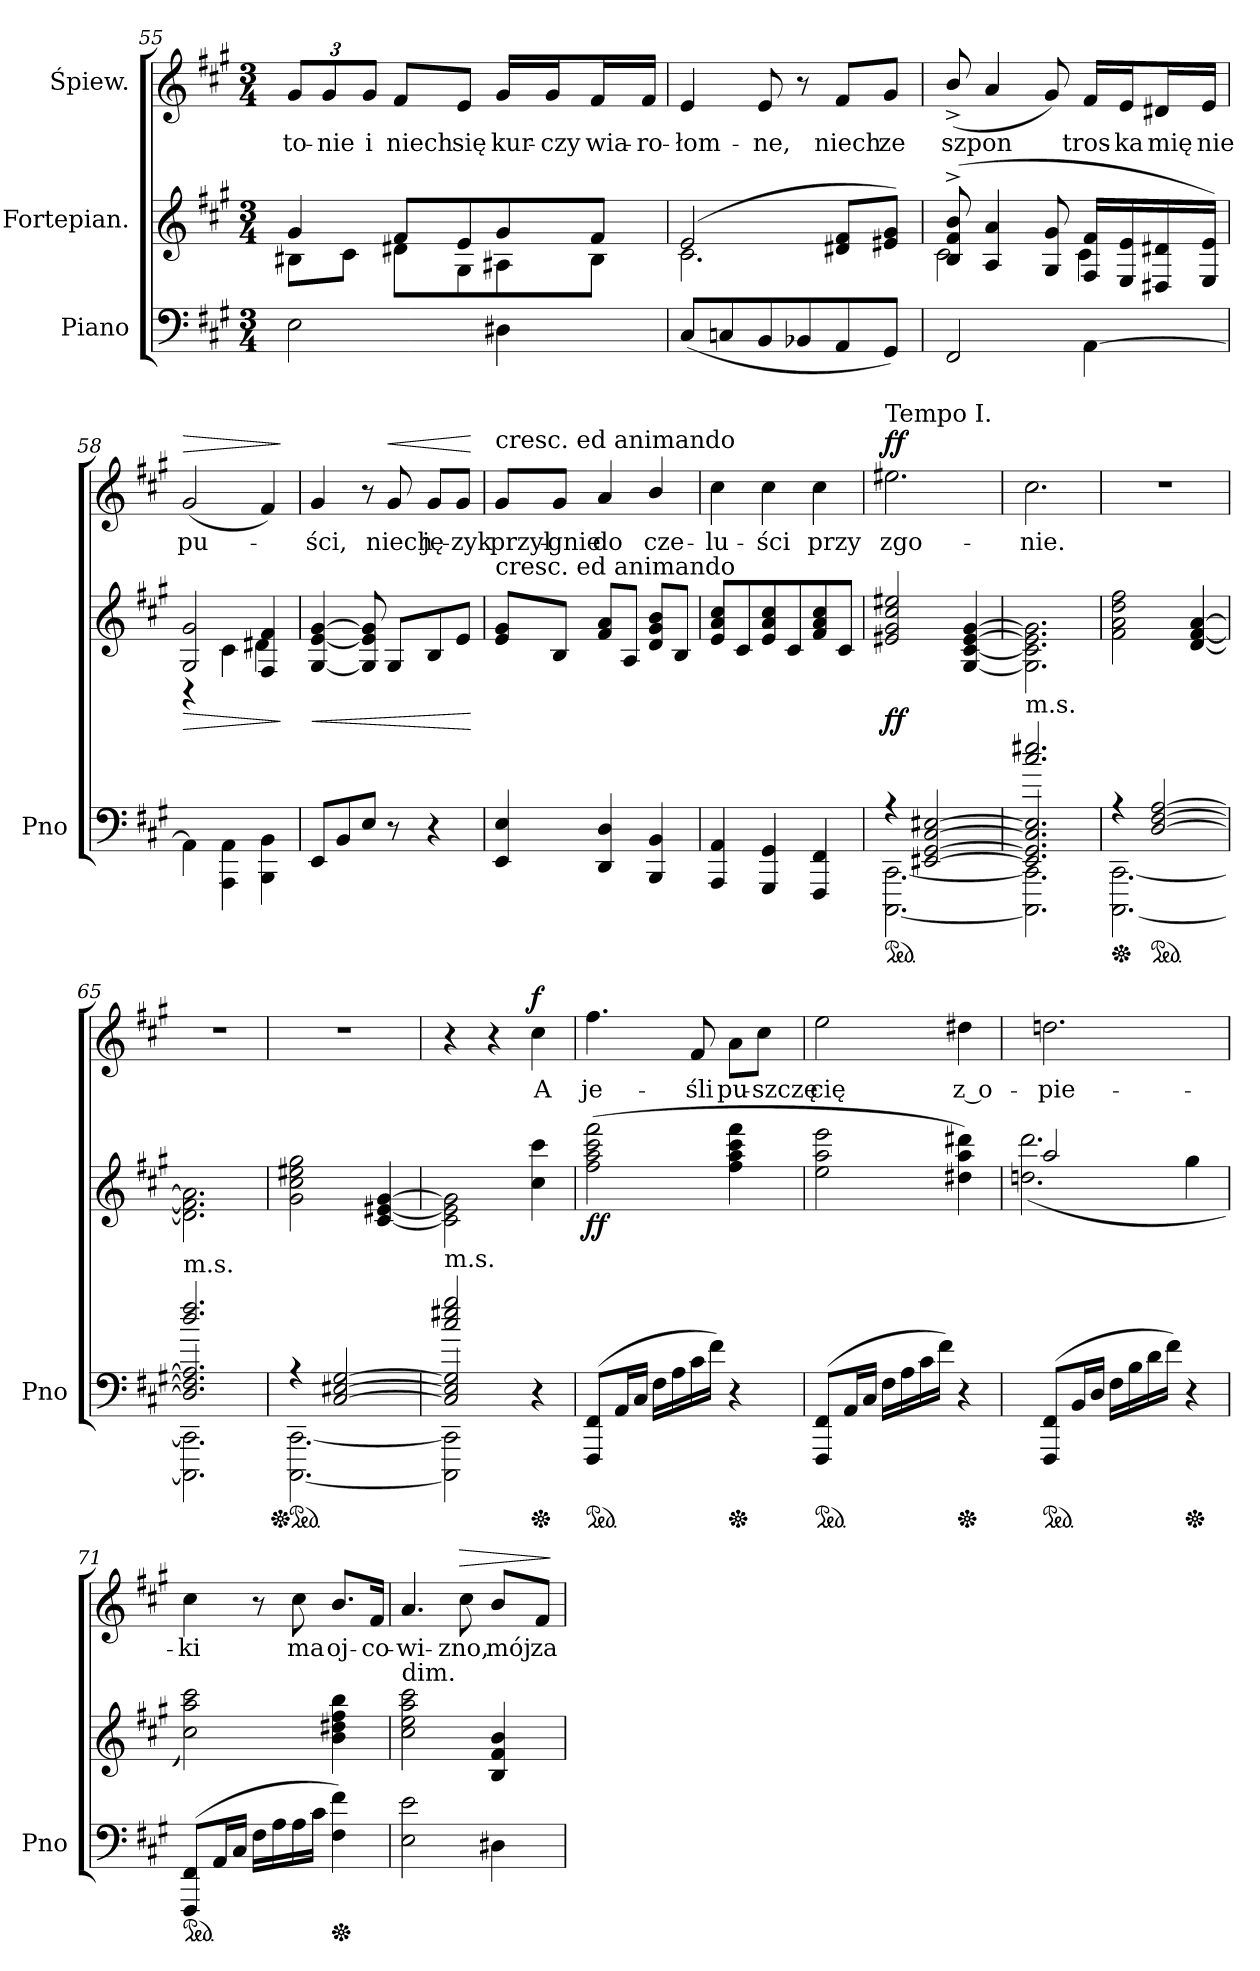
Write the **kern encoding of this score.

**kern	**kern	**dynam	**kern	**text	**dynam
*part3	*part2	*part2	*part1	*part1	*part1
*staff3	*staff2	*staff2	*staff1	*staff1	*staff1
*I"Piano	*I"Fortepian.	*	*I"Śpiew.	*	*
*I'Pno	*	*	*	*	*
*clefF4	*clefG2	*	*clefG2	*	*
*k[f#c#g#]	*k[f#c#g#]	*	*k[f#c#g#]	*	*
*f#:	*f#:	*	*f#:	*	*
*M3/4	*M3/4	*	*M3/4	*	*
=55	=55	=55	=55	=55	=55
*	*^	*	*	*	*
2E\	4g#/	8B#X\L	.	12g#/L	-to-	.
.	.	.	.	12g#/	-nie	.
.	.	8c#\J	.	.	.	.
.	.	.	.	12g#/J	i	.
.	8f#/L	8d#X\L	.	8f#/L	niech	.
.	8e/	8G#\	.	8e/J	się	.
4D#X\	8g#/	8A#X\	.	16g#/LL	kur-	.
.	.	.	.	16g#/J	-czy	.
.	8f#/J	8B#\J	.	16f#/L	wia-	.
.	.	.	.	16f#/JJ	-ro-	.
=56	=56	=56	=56	=56	=56	=56
(8C#/L	(2e/	2.c#\	.	4e/	-łom-	.
8Cn/	.	.	.	.	.	.
8BB/	.	.	.	8e/	-ne,	.
8BB-X/	.	.	.	8r	.	.
8AA/	8d#X/ 8f#/L	.	.	8f#/L	niech	.
8GG#/J)	8e#X/ 8g#/J)	.	.	8g#/J	ze	.
=57	=57	=57	=57	=57	=57	=57
2FF#/	(8B^/ 8f#^/ 8b^/	2c#\	.	(8b^>/	szpon	.
.	4A/ 4a/	.	.	4a/	.	.
.	8G#/ 8g#/	.	.	8g#/)	.	.
[4AA\	16F#/ 16f#/LL	4c#\	.	16f#/LL	tros-	.
.	16E/ 16e/	.	.	16e/J	-ka	.
.	16D#X/ 16d#X/	.	.	16d#X/L	mię	.
.	16E/ 16e/JJ)	.	.	16e/JJ	nie	.
=58	=58	=58	=58	=58	=58	=58
!	!	!	!LO:HP:b	!	!	!LO:HP:a
4AA\]	2G#/ 2g#/	4r	>	(2g#/	pu-	>
4AAA\ 4AA\	.	4c#\	.	.	.	.
4BBB\ 4BB\	4F#/ 4f#/	4d#X\	.	4f#/)	.	.
*	*v	*v	*	*	*	*
.	.	]	.	.	]
=59	=59	=59	=59	=59	=59
!	!	!LO:HP:b	!	!	!
8EE/L	[4G#/ [4e/ [4g#/	<	4g#/	-ści,	.
8BB/	.	.	.	.	.
8E/J	8G#]/ 8e]/ 8g#]/	.	8r	.	.
!	!	!	!	!	!LO:HP:a
8r	8G#/L	.	8g#/	niech	<
4r	8B/	.	8g#/L	ję-	.
.	8e/J	.	8g#/J	-zyk	.
.	.	[	.	.	[
=60	=60	=60	=60	=60	=60
!	!	!	!LO:TX:a:t=cresc. ed animando	!	!
!	!LO:TX:t=cresc. ed animando	!	!	!	!
4EE/ 4E/	8e/ 8g#/L	.	8g#/L	przyl-	.
.	8B/J	.	8g#/J	-gnie	.
4DD/ 4D/	8f#/ 8a/L	.	4a/	do	.
.	8A/J	.	.	.	.
4BBB/ 4BB/	8d/ 8g#/ 8b/L	.	4b/	cze-	.
.	8B/J	.	.	.	.
=61	=61	=61	=61	=61	=61
4AAA/ 4AA/	8e/ 8a/ 8cc#/L	.	4cc#\	-lu-	.
.	8c#/	.	.	.	.
4GGG#/ 4GG#/	8e/ 8a/ 8cc#/	.	4cc#\	-ści	.
.	8c#/	.	.	.	.
4FFF#/ 4FF#/	8f#/ 8a/ 8cc#/	.	4cc#\	przy	.
.	8c#/J	.	.	.	.
=62	=62	=62	=62	=62	=62
*^	*	*	*	*	*
!	!	!	!	!LO:TX:a:t=Tempo I.	!	!
!	!	!	!	!	!	!LO:DY:a
*ped	*	*	*	*	*	*
4r	[2.CCC#\ [2.CC#\	2e#X/ 2g#/ 2cc#/ 2ee#X/	ff	2.ee#X\	zgo-	ff
[2EE#X/ [2GG#/ [2C#/ [2E#X/	.	.	.	.	.	.
.	.	[4G#/ [4c#/ [4e#/ [4g#/	.	.	.	.
=63	=63	=63	=63	=63	=63	=63
*	*^	*	*	*	*	*
!LO:TX:a:t=m.s.	!	!	!	!	!	!	!
2.EE#]/ 2.GG#]/ 2.C#]/ 2.E#]/	2.CCC#]\ 2.CC#]\	2.cc#/ 2.ee#X/	2.G#]\ 2.c#]\ 2.e#]\ 2.g#]\	.	2.cc#\	-nie.	.
*	*v	*v	*	*	*	*	*
=64	=64	=64	=64	=64	=64	=64
*Xped	*	*	*	*	*	*
4r	[2.CCC#\ [2.CC#\	2f#\ 2a\ 2dd\ 2ff#\	.	2.r	.	.
*ped	*	*	*	*	*	*
[2D/ [2F#/ [2A/	.	.	.	.	.	.
.	.	[4d/ [4f#/ [4a/	.	.	.	.
=65	=65	=65	=65	=65	=65	=65
*	*^	*	*	*	*	*
!LO:TX:a:t=m.s.	!	!	!	!	!	!	!
2.D]/ 2.F#]/ 2.A]/	2.CCC#]\ 2.CC#]\	2.dd/ 2.ff#/	2.d]\ 2.f#]\ 2.a]\	.	2.r	.	.
*Xped	*	*	*	*	*	*	*
*	*v	*v	*	*	*	*	*
=66	=66	=66	=66	=66	=66	=66
*ped	*	*	*	*	*	*
4r	[2.CCC#\ [2.CC#\	2g#\ 2cc#\ 2ee#X\ 2gg#\	.	2.r	.	.
[2C#/ [2E#X/ [2G#/	.	.	.	.	.	.
.	.	[4c#/ [4e#X/ [4g#/	.	.	.	.
=67	=67	=67	=67	=67	=67	=67
*	*^	*	*	*	*	*
!LO:TX:a:t=m.s.	!	!	!	!	!	!	!
2C#]/ 2E#]/ 2G#]/	2CCC#]\ 2CC#]\	2cc#/ 2ee#X/ 2gg#/	2c#]\ 2e#]\ 2g#]\	.	4r	.	.
.	.	.	.	.	4r	.	.
!	!	!	!	!	!	!	!LO:DY:a
*Xped	*	*	*	*	*	*	*
4ryy	4ryy	4r	4cc#\ 4ccc#\	.	4cc#\	A	f
*v	*v	*v	*	*	*	*	*
=68	=68	=68	=68	=68	=68
*ped	*	*	*	*	*
(8FFF#/ 8FF#/L	(2ff#\ 2aa\ 2ccc#\ 2fff#\	ff	4.ff#\	je-	.
16AA/L	.	.	.	.	.
16C#/JJ	.	.	.	.	.
16F#\LL	.	.	.	.	.
16A\	.	.	.	.	.
16c#\	.	.	8f#/	-śli	.
16f#\JJ)	.	.	.	.	.
*Xped	*	*	*	*	*
4r	4ff#\ 4aa\ 4ccc#\ 4fff#\	.	8a\L	pu-	.
.	.	.	8cc#\J	-szczę	.
=69	=69	=69	=69	=69	=69
*ped	*	*	*	*	*
(8FFF#/ 8FF#/L	2ee\ 2aa\ 2eee\	.	2ee\	cię	.
16AA/L	.	.	.	.	.
16C#/JJ	.	.	.	.	.
16F#\LL	.	.	.	.	.
16A\	.	.	.	.	.
16c#\	.	.	.	.	.
16f#\JJ)	.	.	.	.	.
*Xped	*	*	*	*	*
4r	4dd#X\ 4aa\ 4ddd#X\)	.	4dd#X\	z o-	.
=70	=70	=70	=70	=70	=70
*	*^	*	*	*	*
*ped	*	*	*	*	*	*
(8FFF#/ 8FF#/L	2aa/	(2.ddn\ 2.ddd\	.	2.ddn\	-pie-	.
16BB/L	.	.	.	.	.	.
16D/JJ	.	.	.	.	.	.
16F#\LL	.	.	.	.	.	.
16B\	.	.	.	.	.	.
16d\	.	.	.	.	.	.
16f#\JJ)	.	.	.	.	.	.
*Xped	*	*	*	*	*	*
4r	4gg#\	.	.	.	.	.
*	*v	*v	*	*	*	*
=71	=71	=71	=71	=71	=71
*ped	*	*	*	*	*
(8FFF#/ 8FF#/L	2cc#\ 2aa\ 2ccc#\)	.	4cc#\	-ki	.
16AA/L	.	.	.	.	.
16C#/JJ	.	.	.	.	.
16F#\LL	.	.	8r	.	.
16A\	.	.	.	.	.
16A\	.	.	8cc#\	ma	.
16c#\JJ	.	.	.	.	.
*Xped	*	*	*	*	*
4F#\ 4f#\)	4b\ 4dd#X\ 4ff#\ 4bb\	.	8.b/L	oj-	.
.	.	.	16f#/Jk	-co-	.
=72	=72	=72	=72	=72	=72
!	!LO:TX:t=dim.	!	!	!	!
2E\ 2e\	2cc#\ 2ee\ 2aa\ 2ccc#\	.	4.a/	-wi-	.
!	!	!	!	!	!LO:HP:a
.	.	.	8cc#\	-zno,	>
4D#X\	4B/ 4f#/ 4b/	.	8b/L	mój	.
.	.	.	8f#/J	za-	.
.	.	.	.	.	]
=	=	=	=	=	=
*-	*-	*-	*-	*-	*-
